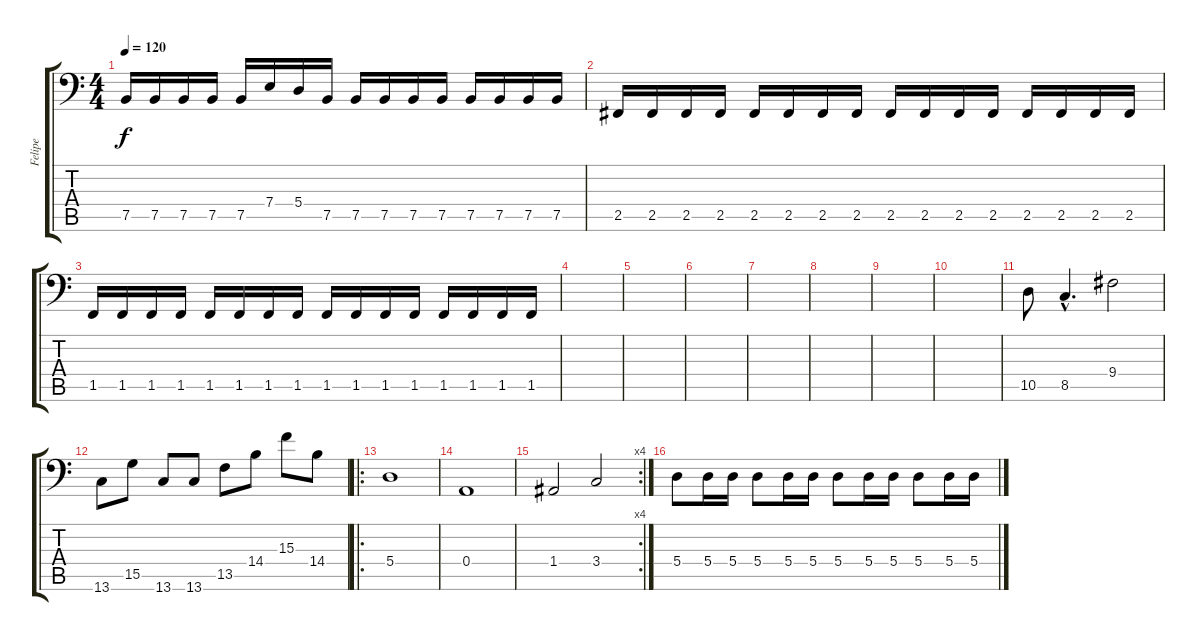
\track ("Felipe" "Felipe") {instrument electricbassfinger}
\staff {score tabs}
\tuning (C3 G2 D2 A1 E1 B0) {hide}
\ts (4 4)
\tempo 120
\clef f4
\ks c
7.5.16{dy f} 7.5.16 7.5.16 7.5.16 7.5.16 7.4.16 5.4.16 7.5.16 7.5.16 7.5.16 7.5.16 7.5.16 7.5.16 7.5.16 7.5.16 7.5.16 |
2.5.16 2.5.16 2.5.16 2.5.16 2.5.16 2.5.16 2.5.16 2.5.16 2.5.16 2.5.16 2.5.16 2.5.16 2.5.16 2.5.16 2.5.16 2.5.16 |
1.5.16 1.5.16 1.5.16 1.5.16 1.5.16 1.5.16 1.5.16 1.5.16 1.5.16 1.5.16 1.5.16 1.5.16 1.5.16 1.5.16 1.5.16 1.5.16 |
|
|
|
|
|
|
|
10.5.8 8.5{hac}.4{d} 9.4.2 |
13.6.8 15.5.8 13.6.8 13.6.8 13.5.8 14.4.8 15.3.8 14.4.8 |
\ro
5.4.1 |
0.4.1 |
\rc 4
1.4.2 3.4.2 |
5.4.8 5.4.16 5.4.16 5.4.8 5.4.16 5.4.16 5.4.8 5.4.16 5.4.16 5.4.8 5.4.16 5.4.16
